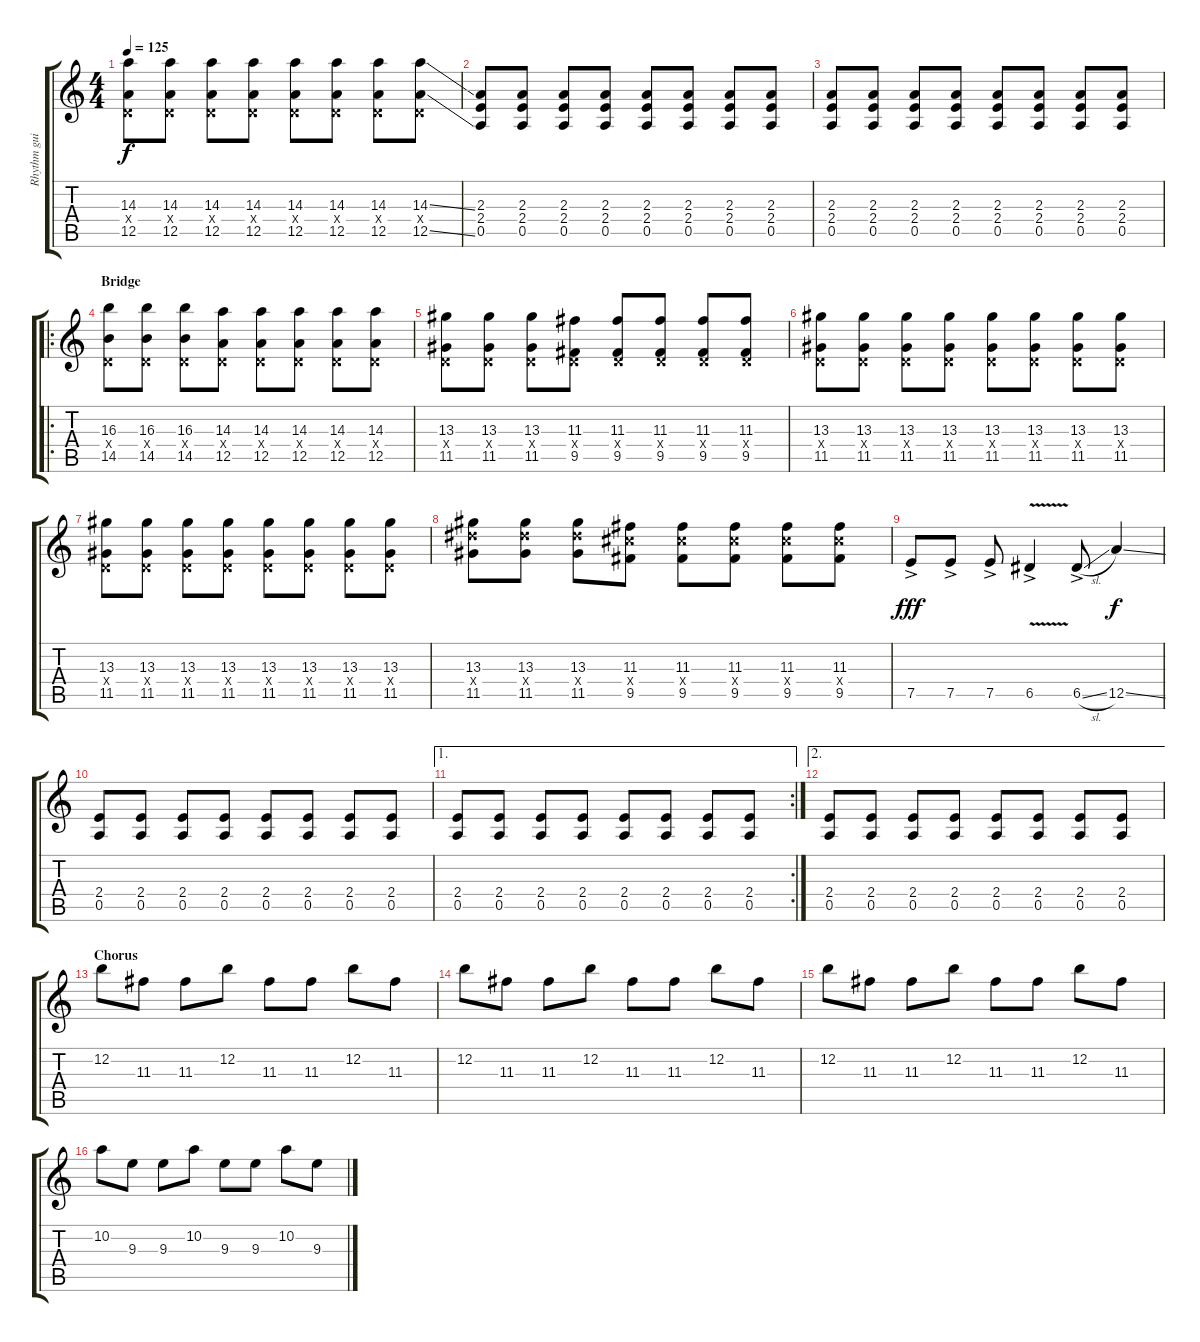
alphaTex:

\track ("Rhythm guitar" "Rhythm gui") {instrument distortionguitar}
\staff {score tabs}
\tuning (E4 B3 G3 D3 A2 E2) {hide}
\ts (4 4)
\tempo 125
\clef g2
\ks c
(14.3 0.4{x} 12.5).8{dy f} (14.3 0.4{x} 12.5).8 (14.3 0.4{x} 12.5).8 (14.3 0.4{x} 12.5).8 (14.3 0.4{x} 12.5).8 (14.3 0.4{x} 12.5).8 (14.3 0.4{x} 12.5).8 (14.3{ss} 0.4{x} 12.5{ss}).8 |
(2.3 2.4 0.5).8 (2.3 2.4 0.5).8 (2.3 2.4 0.5).8 (2.3 2.4 0.5).8 (2.3 2.4 0.5).8 (2.3 2.4 0.5).8 (2.3 2.4 0.5).8 (2.3 2.4 0.5).8 |
(2.3 2.4 0.5).8 (2.3 2.4 0.5).8 (2.3 2.4 0.5).8 (2.3 2.4 0.5).8 (2.3 2.4 0.5).8 (2.3 2.4 0.5).8 (2.3 2.4 0.5).8 (2.3 2.4 0.5).8 |
\ro
\section ("" "Bridge")
(16.3 0.4{x} 14.5).8 (16.3 0.4{x} 14.5).8 (16.3 0.4{x} 14.5).8 (14.3 0.4{x} 12.5).8 (14.3 0.4{x} 12.5).8 (14.3 0.4{x} 12.5).8 (14.3 0.4{x} 12.5).8 (14.3 0.4{x} 12.5).8 |
(13.3 0.4{x} 11.5).8 (13.3 0.4{x} 11.5).8 (13.3 0.4{x} 11.5).8 (11.3 0.4{x} 9.5).8 (11.3 0.4{x} 9.5).8 (11.3 0.4{x} 9.5).8 (11.3 0.4{x} 9.5).8 (11.3 0.4{x} 9.5).8 |
(13.3 0.4{x} 11.5).8 (13.3 0.4{x} 11.5).8 (13.3 0.4{x} 11.5).8 (13.3 0.4{x} 11.5).8 (13.3 0.4{x} 11.5).8 (13.3 0.4{x} 11.5).8 (13.3 0.4{x} 11.5).8 (13.3 0.4{x} 11.5).8 |
(13.3 0.4{x} 11.5).8 (13.3 0.4{x} 11.5).8 (13.3 0.4{x} 11.5).8 (13.3 0.4{x} 11.5).8 (13.3 0.4{x} 11.5).8 (13.3 0.4{x} 11.5).8 (13.3 0.4{x} 11.5).8 (13.3 0.4{x} 11.5).8 |
(13.3 13.4{x} 11.5).8 (13.3 13.4{x} 11.5).8 (13.3 13.4{x} 11.5).8 (11.3 11.4{x} 9.5).8 (11.3 11.4{x} 9.5).8 (11.3 11.4{x} 9.5).8 (11.3 11.4{x} 9.5).8 (11.3 11.4{x} 9.5).8 |
7.5{ac}.8{dy fff} 7.5{ac}.8 7.5{ac}.8 6.5{v ac}.4 6.5{sl ac}.8 12.5{ss}.4{dy f} |
(2.4 0.5).8 (2.4 0.5).8 (2.4 0.5).8 (2.4 0.5).8 (2.4 0.5).8 (2.4 0.5).8 (2.4 0.5).8 (2.4 0.5).8 |
\ae 1
\rc 2
(2.4 0.5).8 (2.4 0.5).8 (2.4 0.5).8 (2.4 0.5).8 (2.4 0.5).8 (2.4 0.5).8 (2.4 0.5).8 (2.4 0.5).8 |
\ae 2
(2.4 0.5).8 (2.4 0.5).8 (2.4 0.5).8 (2.4 0.5).8 (2.4 0.5).8 (2.4 0.5).8 (2.4 0.5).8 (2.4 0.5).8 |
\section ("" "Chorus")
12.2.8 11.3.8 11.3.8 12.2.8 11.3.8 11.3.8 12.2.8 11.3.8 |
12.2.8 11.3.8 11.3.8 12.2.8 11.3.8 11.3.8 12.2.8 11.3.8 |
12.2.8 11.3.8 11.3.8 12.2.8 11.3.8 11.3.8 12.2.8 11.3.8 |
10.2.8 9.3.8 9.3.8 10.2.8 9.3.8 9.3.8 10.2.8 9.3.8
